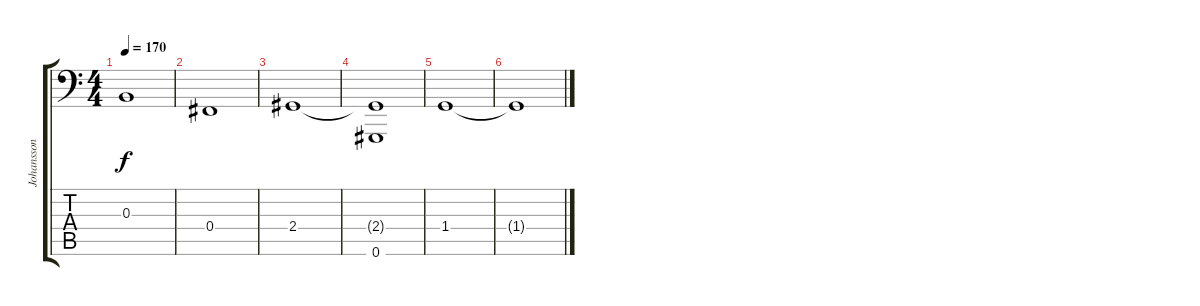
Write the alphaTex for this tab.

\track ("Johansson 3" "Johansson ") {instrument stringensemble1}
\staff {score tabs}
\tuning (Ab3 Eb3 B2 Gb2 Db2 Ab1) {hide}
\ts (4 4)
\tempo 170
\clef f4
\ks c
0.3.1{dy f} |
0.4.1 |
2.4.1 |
(2.4{t} 0.6).1 |
1.4.1 |
1.4{t}.1
